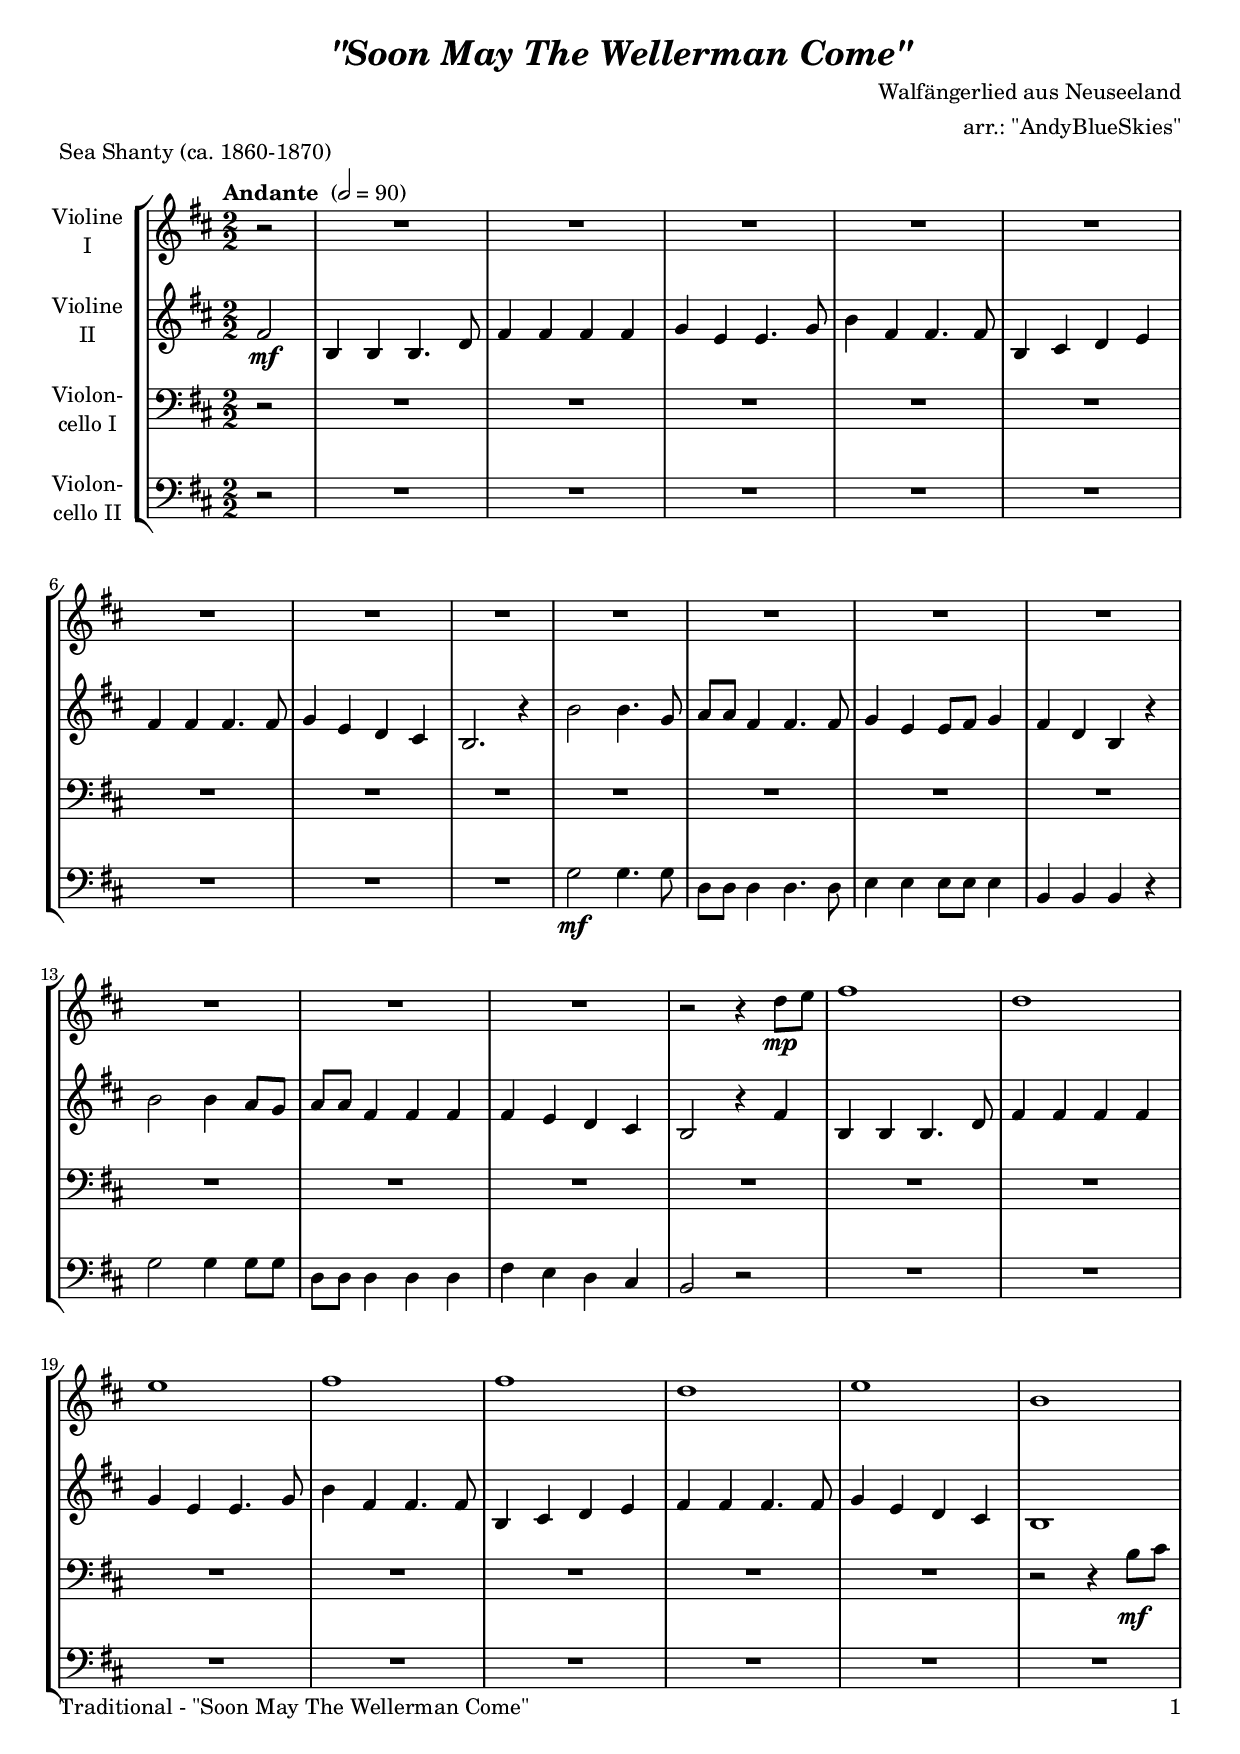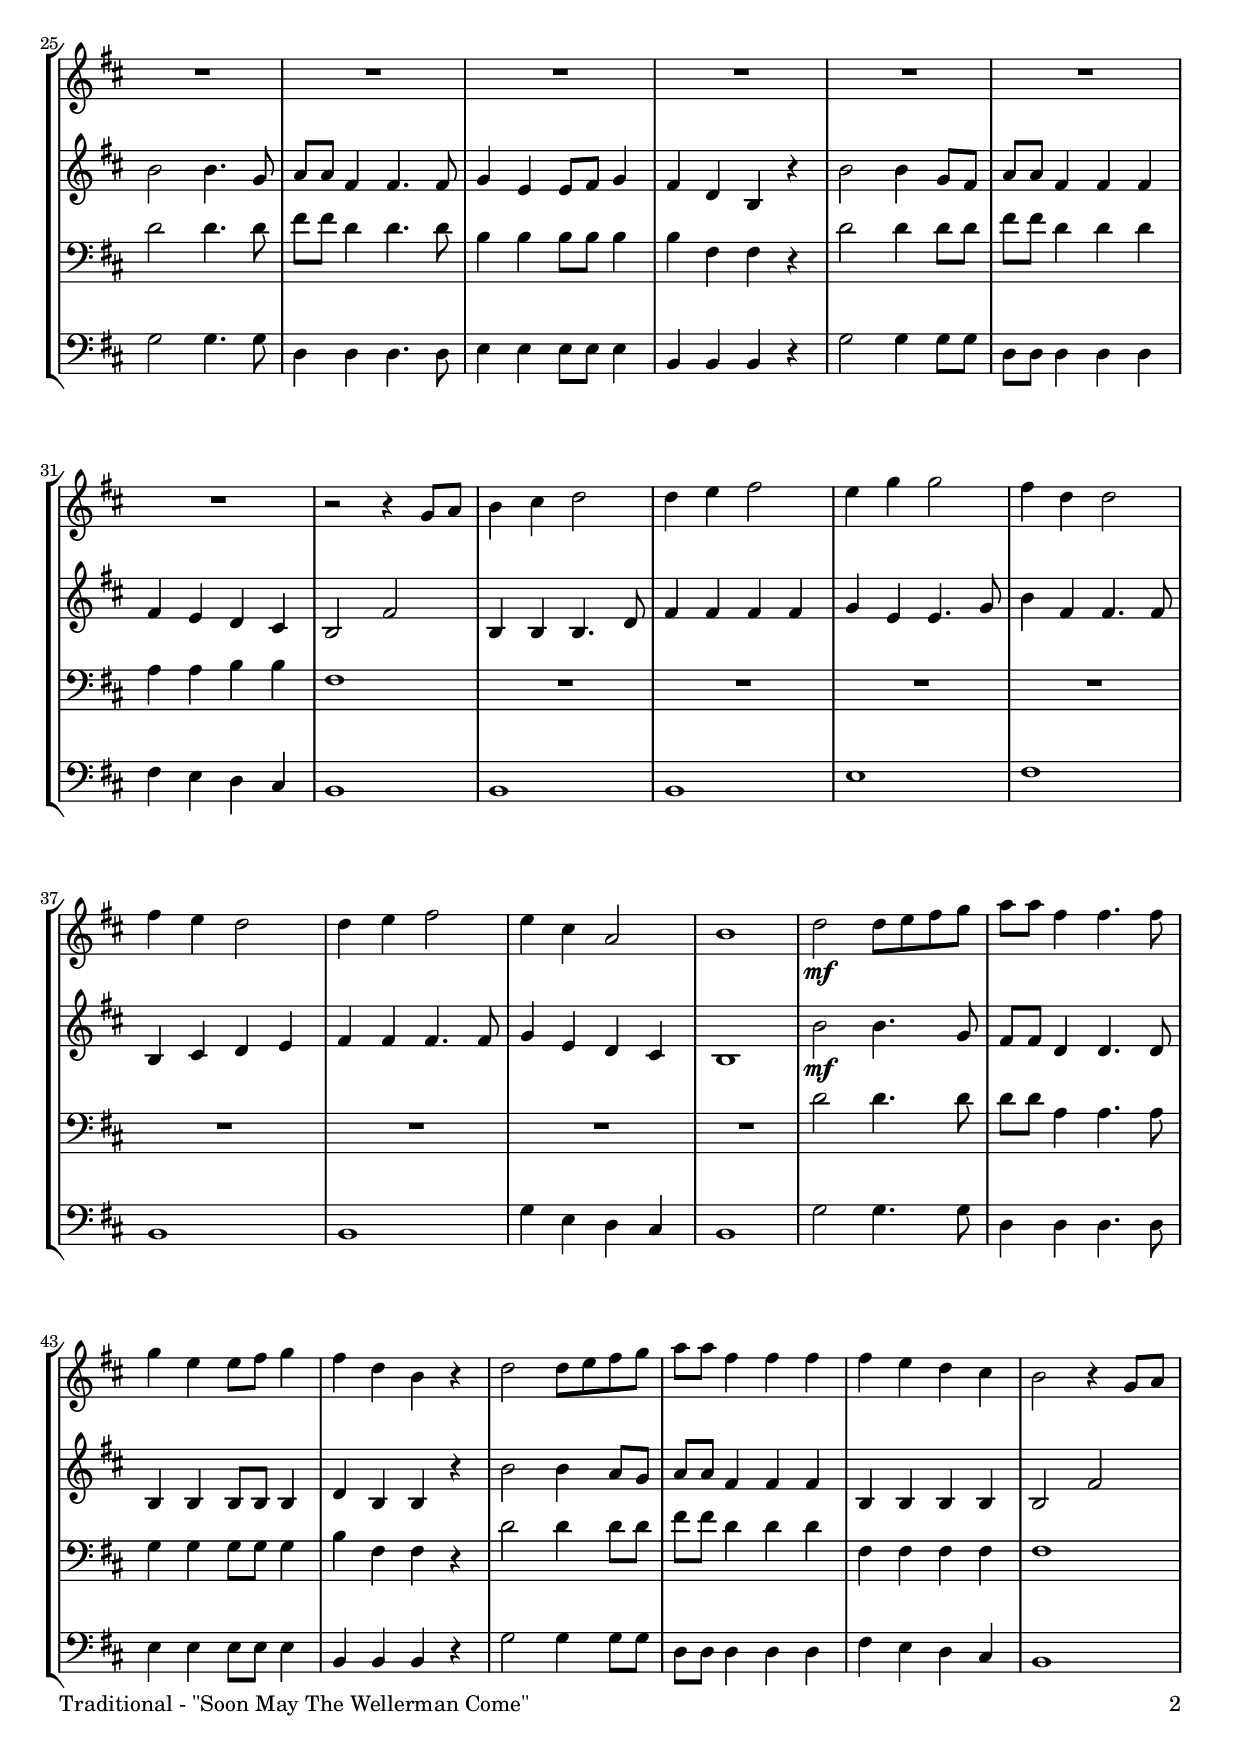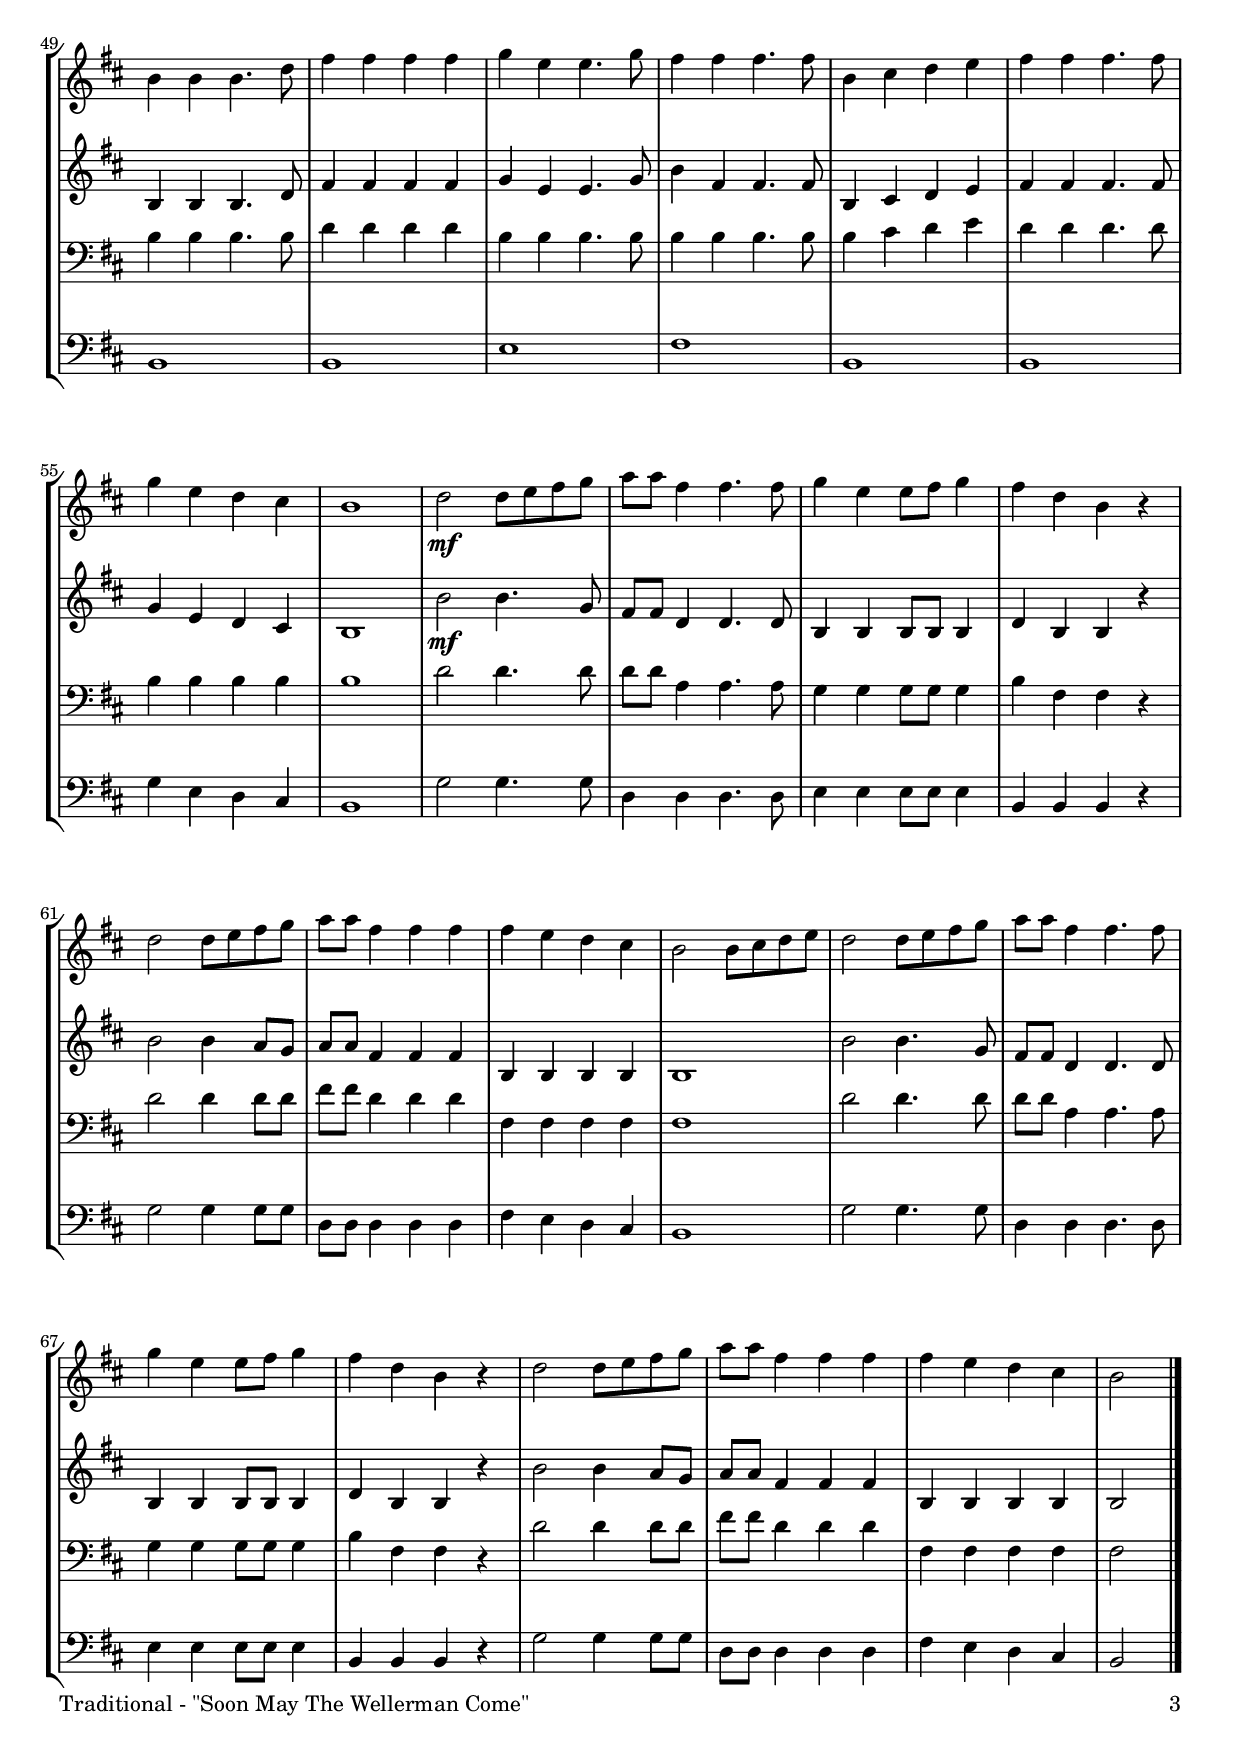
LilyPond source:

\version "2.22.0"
\include "deutsch.ly"
  
#(set-global-staff-size 19)

\header {
  title     = \markup \bold \italic "\"Soon May The Wellerman Come\""
  composer  = "Walfängerlied aus Neuseeland"
  arranger  = "arr.: \"AndyBlueSkies\""
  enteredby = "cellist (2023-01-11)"
  piece     = "Sea Shanty (ca. 1860-1870)"
}

voiceconsts = {
  \key a \minor
  \time 2/2
  \clef "treble"
  \numericTimeSignature
  \compressEmptyMeasures
  % Set default beaming for all staves
%  \set Timing.beamExceptions = #'()
%  \set Timing.baseMoment     = #(ly:make-moment 1 4)
%  \set Timing.beatStructure  = #'(1 1 1)
  \tempo "Andante " 2=90
}

mifl = "flute"
mivl = "violin"
miba = "cello"
mipz = "pizzicato strings"

va = \relative c'' {
  \voiceconsts

  \partial 2 r2
  R1*15
  r2 r4 c8\mp d
  e1
  c
  d
  e
  e
  c
  d
  a

  R1*7
  r2 r4 f8 g
  a4 h c2
  c4 d e2
  d4 f f2
  e4 c c2
  e4 d c2
  c4 d e2
  d4 h g2
  a1

  c2\mf c8 d e f
  g g e4 e4. e8
  f4 d d8 e f4
  e c a r
  c2 c8 d e f
  g g e4 e e
  e d c h

  a2 r4 f8 g
  a4 a a4. c8
  e4 e e e
  f d d4. f8
  e4 e e4. e8
  a,4 h c d
  e e e4. e8

  f4 d c h
  a1
  c2\mf c8 d e f
  g g e4 e4. e8
  f4 d d8 e f4
  e c a r
  c2 c8 d e f
  g g e4 e e

  e d c h
  a2 a8 h c d
  c2 c8 d e f
  g g e4 e4. e8
  f4 d d8 e f4
  e c a r
  c2 c8 d e f

  g g e4 e e
  e d c h
  a2 \bar "|."
}

vb = \relative c' {
  \voiceconsts
  
  \partial 2 e2\mf
  a,4 a a4. c8
  e4 e e e
  f d d4. f8
  a4 e e4. e8
  a,4 h c d
  e e e4. e8

  f4 d c h
  a2. r4
  a'2 a4. f8
  g g e4 e4. e8
  f4 d d8 e f4
  e c a r
  a'2 a4 g8 f
  g g e4 e e

  e d c h
  a2 r4 e'
  a, a a4. c8
  e4 e e e
  f d d4. f8
  a4 e e4. e8
  a,4 h c d
  e e e4. e8

  f4 d c h
  a1
  a'2 a4. f8
  g g e4 e4. e8
  f4 d d8 e f4
  e c a r
  a'2 a4 f8 e
  g g e4 e e

  e d c h
  a2 e'
  a,4 a a4. c8
  e4 e e e
  f d d4. f8
  a4 e e4. e8
  a,4 h c d
  e e e4. e8

  f4 d c h
  a1
  a'2\mf a4. f8
  e e c4 c4. c8
  a4 a a8 a a4
  c a a r
  a'2 a4 g8 f
  g g e4 e e

  a, a a a
  a2 e'
  a,4 a a4. c8
  e4 e e e
  f d d4. f8
  a4 e e4. e8
  a,4 h c d
  e e e4. e8

  f4 d c h
  a1
  a'2\mf a4. f8
  e e c4 c4. c8
  a4 a a8 a a4
  c a a r
  a'2 a4 g8 f
  g g e4 e e

  a, a a a
  a1
  a'2 a4. f8
  e e c4 c4. c8
  a4 a a8 a a4
  c a a r
  a'2 a4 g8 f
  g g e4 e e

  a, a a a
  a2 \bar "|."
}

vc = \relative c' {
  \voiceconsts
  \clef "bass"
  
  \partial 2 r2
  R1*23
  r2 r4 a8\mf h
  c2 c4. c8
  e e c4 c4. c8
  a4 a a8 a a4

  a e e r
  c'2 c4 c8 c
  e e c4 c c
  g g a a
  e1
  R1*8
  c'2 c4. c8
  c c g4 g4. g8

  f4 f f8 f f4
  a e e r
  c'2 c4 c8 c
  e e c4 c c
  e, e e e
  e1
  a4 a a4. a8
  c4 c c c

  a a a4. a8
  a4 a a4. a8
  a4 h c d
  c c c4. c8
  a4 a a a
  a1
  c2 c4. c8
  c c g4 g4. g8

  f4 f f8 f f4
  a e e r
  c'2 c4 c8 c
  e e c4 c c
  e, e e e
  e1
  c'2 c4. c8
  c c g4 g4. g8

  f4 f f8 f f4
  a e e r
  c'2 c4 c8 c
  e e c4 c c
  e, e e e
  e2 \bar "|."
}

vd = \relative c {
  \voiceconsts
  \clef "bass"
  
  \partial 2 r2
  R1*8
  f2\mf f4. f8
  c c c4 c4. c8
  d4 d d8 d d4
  a a a r
  f'2 f4 f8 f

  c c c4 c c
  e d c h
  a2 r
  R1*8
  f'2 f4. f8
  c4 c c4. c8
  d4 d d8 d d4
  a a a r

  f'2 f4 f8 f
  c c c4 c c
  e d c h
  a1
  a
  a
  d
  e
  a,
  a

  f'4 d c h
  a1
  f'2 f4. f8
  c4 c c4. c8
  d4 d d8 d d4
  a a a r
  f'2 f4 f8 f
  c c c4 c c

  e d c h
  a1
  a
  a
  d
  e
  a,
  a
  f'4 d c h
  a1
  f'2 f4. f8

  c4 c c4. c8
  d4 d d8 d d4
  a a a r
  f'2 f4 f8 f
  c c c4 c c
  e d c h
  a1
  f'2 f4. f8

  c4 c c4. c8
  d4 d d8 d d4
  a a a r
  f'2 f4 f8 f
  c c c4 c c
  e d c h
  a2 \bar "|."
}


music = \new StaffGroup <<
      \new Staff {
	\set Staff.midiInstrument = \mivl
	\set Staff.instrumentName = \markup \center-column { "Violine" "I" }
	\transpose a h { \va }
      }

      \new Staff {
	\set Staff.midiInstrument = \mivl
	\set Staff.instrumentName = \markup \center-column { "Violine" "II" }
	\transpose a h { \vb }
      }

      \new Staff {
	\set Staff.midiInstrument = \miba
	\set Staff.instrumentName = \markup \center-column { "Violon-" "cello I" }
	\transpose a h { \vc }
      }

      \new Staff {
	\set Staff.midiInstrument = \miba
	\set Staff.instrumentName = \markup \center-column { "Violon-" "cello II" }
	\transpose a h { \vd }
      }
>>
\book {
   \paper {
    print-page-number = ##t
    print-first-page-number = ##t
    ragged-last-bottom = ##f
    oddHeaderMarkup = \markup \null
    evenHeaderMarkup = \markup \null
    oddFooterMarkup = \markup {
      \fill-line {
        \on-the-fly #print-page-number-check-first
        "Traditional - \"Soon May The Wellerman Come\"" \fromproperty #'page:page-number-string
      }
    }
    evenFooterMarkup = \oddFooterMarkup
  } \score {
    \music
    \layout {}
  }

  \score {
    \unfoldRepeats \music

    \midi {
      \context {
        \Score
      }
    }
  }
}